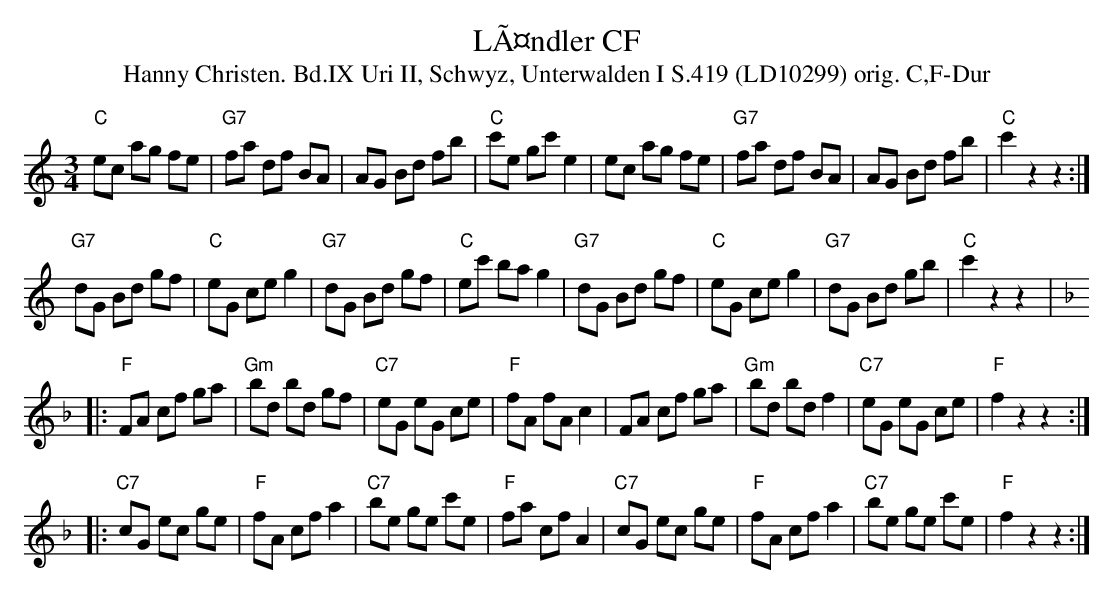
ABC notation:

X:1
T:LÃ¤ndler CF
T:Hanny Christen. Bd.IX Uri II, Schwyz, Unterwalden I S.419 (LD10299) orig. C,F-Dur
M:3/4
L:1/8
K:C
"C"ec ag fe | "G7"fa df BA | AG Bd fb | "C"c'e gc' e2 | ec ag fe | "G7"fa df BA | AG Bd fb | "C"c'2 z2z2 :|
"G7"dG Bd gf | "C"eG ce g2 | "G7"dG Bd gf | "C"ec' ba g2 | "G7"dG Bd gf | "C"eG ce g2 | "G7"dG Bd gb | "C"c'2 z2z2 |: [K:F]
"F"FA cf ga | "Gm"bd bd gf | "C7"eG eG ce | "F"fA fA c2 | FA  cf ga | "Gm"bd bd f2 | "C7"eG eG ce | "F"f2 z2z2 :|
|: "C7"cG ec ge | "F"fA cf a2 | "C7"be ge c'e | "F"fa cf A2 | "C7"cG ec ge | "F"fA cf a2 | "C7"be ge c'e | "F"f2 z2z2 :|
